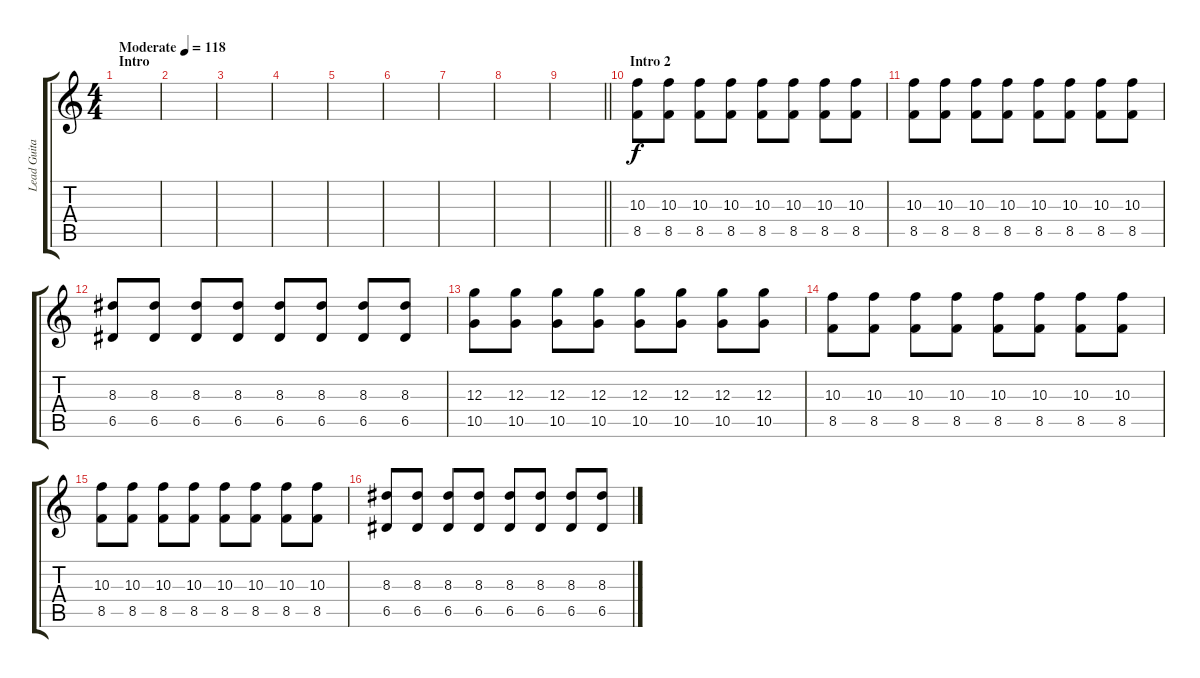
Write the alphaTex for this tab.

\track ("Lead Guitar" "Lead Guita") {instrument overdrivenguitar}
\staff {score tabs}
\tuning (E4 B3 G3 D3 A2 D2) {hide}
\ts (4 4)
\section ("" "Intro")
\tempo (118 "Moderate")
\clef g2
\ks c
|
|
|
|
|
|
|
|
\barLineRight lightlight
|
\section ("" "Intro 2")
(10.3 8.5).8 (10.3 8.5).8 (10.3 8.5).8 (10.3 8.5).8 (10.3 8.5).8 (10.3 8.5).8 (10.3 8.5).8 (10.3 8.5).8 |
(10.3 8.5).8 (10.3 8.5).8 (10.3 8.5).8 (10.3 8.5).8 (10.3 8.5).8 (10.3 8.5).8 (10.3 8.5).8 (10.3 8.5).8 |
(8.3 6.5).8 (8.3 6.5).8 (8.3 6.5).8 (8.3 6.5).8 (8.3 6.5).8 (8.3 6.5).8 (8.3 6.5).8 (8.3 6.5).8 |
(12.3 10.5).8 (12.3 10.5).8 (12.3 10.5).8 (12.3 10.5).8 (12.3 10.5).8 (12.3 10.5).8 (12.3 10.5).8 (12.3 10.5).8 |
(10.3 8.5).8 (10.3 8.5).8 (10.3 8.5).8 (10.3 8.5).8 (10.3 8.5).8 (10.3 8.5).8 (10.3 8.5).8 (10.3 8.5).8 |
(10.3 8.5).8 (10.3 8.5).8 (10.3 8.5).8 (10.3 8.5).8 (10.3 8.5).8 (10.3 8.5).8 (10.3 8.5).8 (10.3 8.5).8 |
(8.3 6.5).8 (8.3 6.5).8 (8.3 6.5).8 (8.3 6.5).8 (8.3 6.5).8 (8.3 6.5).8 (8.3 6.5).8 (8.3 6.5).8
